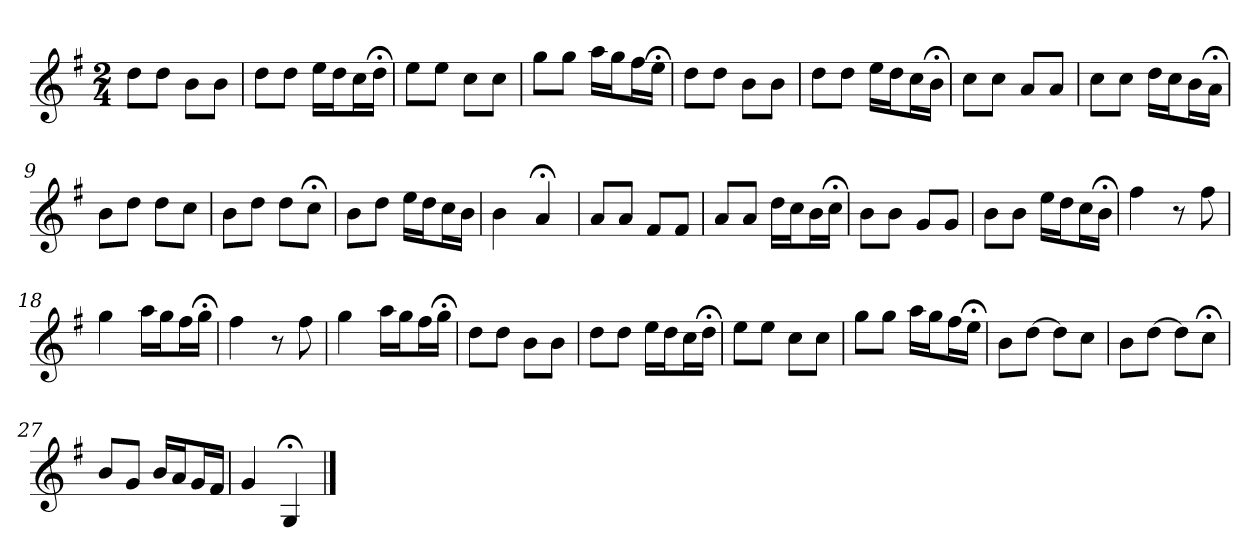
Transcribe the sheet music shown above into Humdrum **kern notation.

**kern
*part1
*staff1
*k[f#]
*G:
*M2/4
*MM120
=1
8ddL
8ddJ
8bL
8bJ
=2
8ddL
8ddJ
16eeLL
16ddJ
16ccL
16dd;<JJ
=3
8eeL
8eeJ
8ccL
8ccJ
=4
8ggL
8ggJ
16aaLL
16ggJ
16ff#L
16ee;<JJ
=5
8ddL
8ddJ
8bL
8bJ
=6
8ddL
8ddJ
16eeLL
16ddJ
16ccL
16b;<JJ
=7
8ccL
8ccJ
8aL
8aJ
=8
8ccL
8ccJ
16ddLL
16ccJ
16bL
16a;<JJ
=9
8bL
8ddJ
8ddL
8ccJ
=10
8bL
8ddJ
8ddL
8cc;<J
=11
8bL
8ddJ
16eeLL
16ddJ
16ccL
16bJJ
=12
4b
4a;<
=13
8aL
8aJ
8f#L
8f#J
=14
8aL
8aJ
16ddLL
16ccJ
16bL
16cc;<JJ
=15
8bL
8bJ
8gL
8gJ
=16
8bL
8bJ
16eeLL
16ddJ
16ccL
16b;<JJ
=17
4ff#
8r
8ff#
=18
4gg
16aaLL
16ggJ
16ff#L
16gg;<JJ
=19
4ff#
8r
8ff#
=20
4gg
16aaLL
16ggJ
16ff#L
16gg;<JJ
=21
8ddL
8ddJ
8bL
8bJ
=22
8ddL
8ddJ
16eeLL
16ddJ
16ccL
16dd;<JJ
=23
8eeL
8eeJ
8ccL
8ccJ
=24
8ggL
8ggJ
16aaLL
16ggJ
16ff#L
16ee;<JJ
=25
8bL
[8ddJ
8ddL]
8ccJ
=26
8bL
[8ddJ
8ddL]
8cc;<J
=27
8bL
8gJ
16bLL
16aJ
16gL
16f#JJ
=28
4g
4G;<
==
*-
